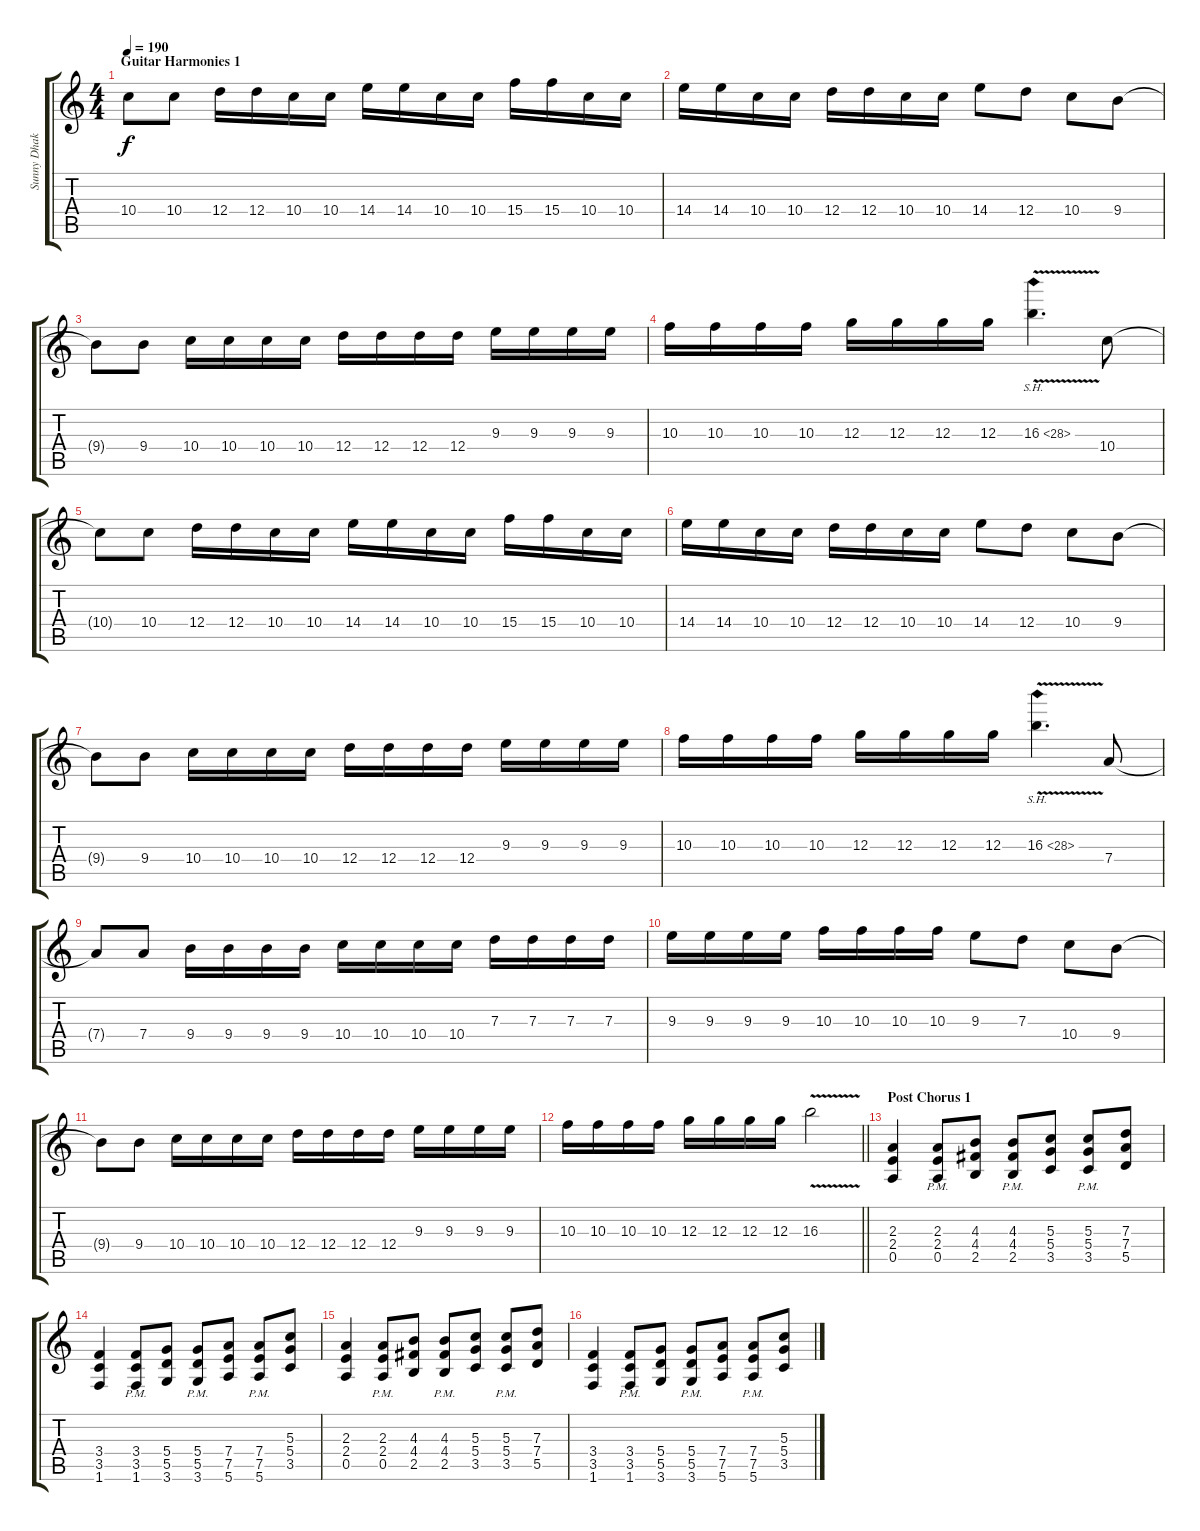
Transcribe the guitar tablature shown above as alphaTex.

\track ("Sunny Dhak" "Sunny Dhak") {instrument distortionguitar}
\staff {score tabs}
\tuning (E4 B3 G3 D3 A2 E2) {hide}
\ts (4 4)
\section ("" "Guitar Harmonies 1")
\tempo 190
\clef g2
\ks c
10.4{t}.8{dy f} 10.4.8 12.4.16 12.4.16 10.4.16 10.4.16 14.4.16 14.4.16 10.4.16 10.4.16 15.4.16 15.4.16 10.4.16 10.4.16 |
14.4.16 14.4.16 10.4.16 10.4.16 12.4.16 12.4.16 10.4.16 10.4.16 14.4.8 12.4.8 10.4.8 9.4.8 |
9.4{t}.8 9.4.8 10.4.16 10.4.16 10.4.16 10.4.16 12.4.16 12.4.16 12.4.16 12.4.16 9.3.16 9.3.16 9.3.16 9.3.16 |
10.3.16 10.3.16 10.3.16 10.3.16 12.3.16 12.3.16 12.3.16 12.3.16 16.3{sh 12 v}.4{d} 10.4.8 |
10.4{t}.8 10.4.8 12.4.16 12.4.16 10.4.16 10.4.16 14.4.16 14.4.16 10.4.16 10.4.16 15.4.16 15.4.16 10.4.16 10.4.16 |
14.4.16 14.4.16 10.4.16 10.4.16 12.4.16 12.4.16 10.4.16 10.4.16 14.4.8 12.4.8 10.4.8 9.4.8 |
9.4{t}.8 9.4.8 10.4.16 10.4.16 10.4.16 10.4.16 12.4.16 12.4.16 12.4.16 12.4.16 9.3.16 9.3.16 9.3.16 9.3.16 |
10.3.16 10.3.16 10.3.16 10.3.16 12.3.16 12.3.16 12.3.16 12.3.16 16.3{sh 12 v}.4{d} 7.4.8 |
7.4{t}.8 7.4.8 9.4.16 9.4.16 9.4.16 9.4.16 10.4.16 10.4.16 10.4.16 10.4.16 7.3.16 7.3.16 7.3.16 7.3.16 |
9.3.16 9.3.16 9.3.16 9.3.16 10.3.16 10.3.16 10.3.16 10.3.16 9.3.8 7.3.8 10.4.8 9.4.8 |
9.4{t}.8 9.4.8 10.4.16 10.4.16 10.4.16 10.4.16 12.4.16 12.4.16 12.4.16 12.4.16 9.3.16 9.3.16 9.3.16 9.3.16 |
\barLineRight lightlight
10.3.16 10.3.16 10.3.16 10.3.16 12.3.16 12.3.16 12.3.16 12.3.16 16.3{v}.2 |
\section ("" "Post Chorus 1")
(2.3 2.4 0.5).4 (2.3{pm} 2.4{pm} 0.5{pm}).8 (4.3 4.4 2.5).8 (4.3{pm} 4.4{pm} 2.5{pm}).8 (5.3 5.4 3.5).8 (5.3{pm} 5.4{pm} 3.5{pm}).8 (7.3 7.4 5.5).8 |
(3.4 3.5 1.6).4 (3.4{pm} 3.5{pm} 1.6{pm}).8 (5.4 5.5 3.6).8 (5.4{pm} 5.5{pm} 3.6{pm}).8 (7.4 7.5 5.6).8 (7.4{pm} 7.5{pm} 5.6{pm}).8 (5.3 5.4 3.5).8 |
(2.3 2.4 0.5).4 (2.3{pm} 2.4{pm} 0.5{pm}).8 (4.3 4.4 2.5).8 (4.3{pm} 4.4{pm} 2.5{pm}).8 (5.3 5.4 3.5).8 (5.3{pm} 5.4{pm} 3.5{pm}).8 (7.3 7.4 5.5).8 |
(3.4 3.5 1.6).4 (3.4{pm} 3.5{pm} 1.6{pm}).8 (5.4 5.5 3.6).8 (5.4{pm} 5.5{pm} 3.6{pm}).8 (7.4 7.5 5.6).8 (7.4{pm} 7.5{pm} 5.6{pm}).8 (5.3 5.4 3.5).8
